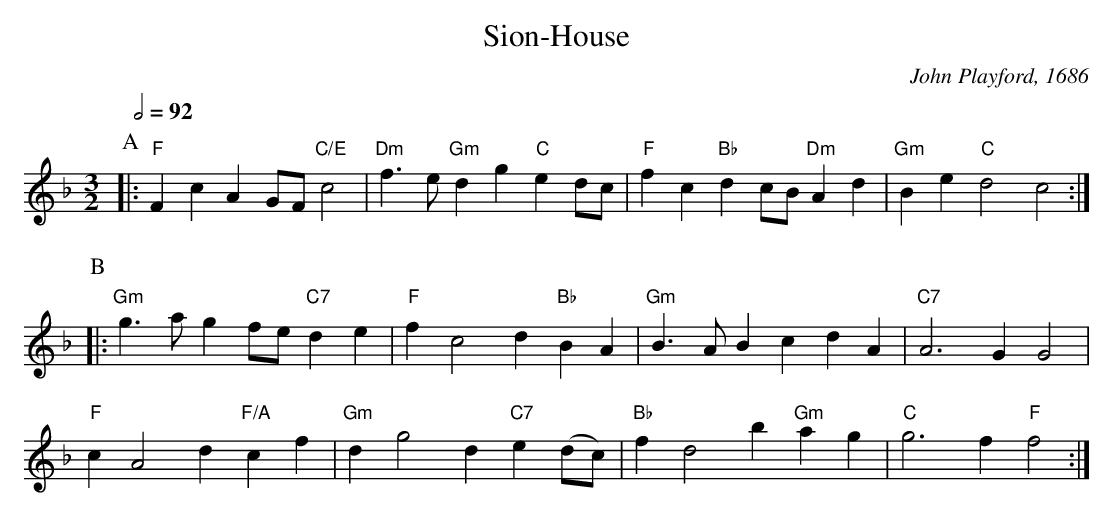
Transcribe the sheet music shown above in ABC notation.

X:1
T:Sion-House
C:John Playford, 1686
Q:1/2=92
M:3/2
L:1/4
K:F
P:A
|: "F"Fc AG/F/ "C/E"c2 | "Dm"f>e "Gm"dg "C"ed/c/ | "F"fc "Bb"dc/B/ "Dm"Ad | "Gm"Be "C"d2 c2 :|
P:B
|: "Gm"g>a gf/e/ "C7"de | "F"f c2 d "Bb"BA | "Gm"B>A Bc dA | "C7"A3 G G2 |
"F"c A2 d "F/A"cf | "Gm"d g2 d "C7"e(d/c/) | "Bb"f d2 b "Gm"ag | "C"g3 f "F"f2 :|
